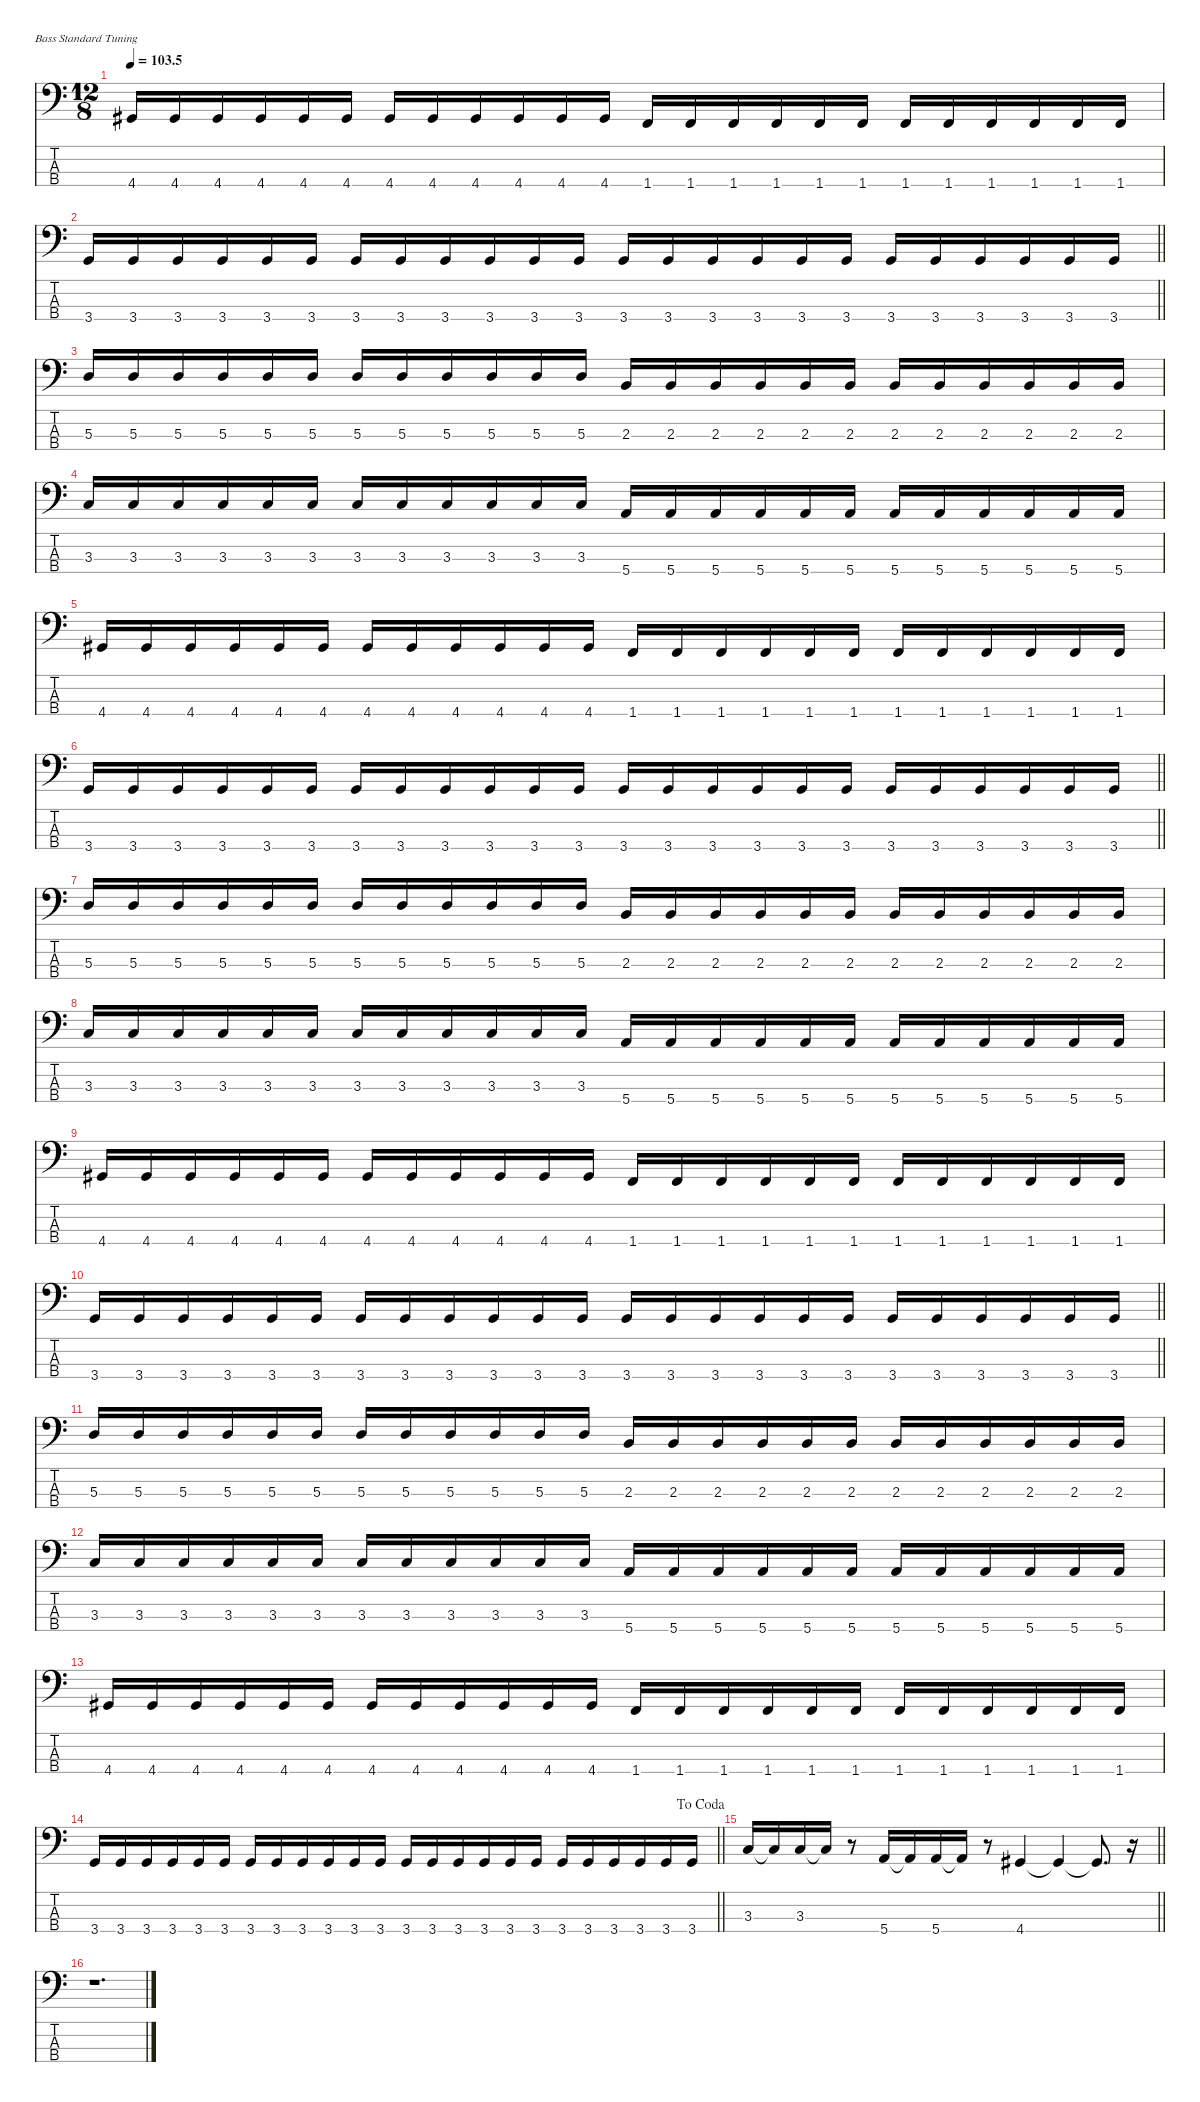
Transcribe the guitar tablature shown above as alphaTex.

\defaultSystemsLayout 4
\hideDynamics
\bracketExtendMode nobrackets
\singleTrackTrackNamePolicy hidden
\multiTrackTrackNamePolicy hidden
\firstSystemTrackNameMode fullname
\firstSystemTrackNameOrientation horizontal
\otherSystemsTrackNameOrientation horizontal
\track ("Bass" "el.bs.") {defaultSystemsLayout 4 instrument electricbassfinger}
\staff {score tabs}
\tuning (G2 D2 A1 E1)
\ts (12 8)
\tempo
103.5
\accidentals auto
\clef f4
\ottava regular
\simile none
\ks c
4.4{acc #}.16{dy f beam Up} 4.4{acc #}.16{beam Up} 4.4{acc #}.16{beam Up} 4.4{acc #}.16{beam Up} 4.4{acc #}.16{beam Up} 4.4{acc #}.16{beam Up} 4.4{acc #}.16{beam Up} 4.4{acc #}.16{beam Up} 4.4{acc #}.16{beam Up} 4.4{acc #}.16{beam Up} 4.4{acc #}.16{beam Up} 4.4{acc #}.16{beam Up} 1.4.16{beam Up} 1.4.16{beam Up} 1.4.16{beam Up} 1.4.16{beam Up} 1.4.16{beam Up} 1.4.16{beam Up} 1.4.16{beam Up} 1.4.16{beam Up} 1.4.16{beam Up} 1.4.16{beam Up} 1.4.16{beam Up} 1.4.16{beam Up} |
\barLineRight lightlight
3.4.16{beam Up} 3.4.16{beam Up} 3.4.16{beam Up} 3.4.16{beam Up} 3.4.16{beam Up} 3.4.16{beam Up} 3.4.16{beam Up} 3.4.16{beam Up} 3.4.16{beam Up} 3.4.16{beam Up} 3.4.16{beam Up} 3.4.16{beam Up} 3.4.16{beam Up} 3.4.16{beam Up} 3.4.16{beam Up} 3.4.16{beam Up} 3.4.16{beam Up} 3.4.16{beam Up} 3.4.16{beam Up} 3.4.16{beam Up} 3.4.16{beam Up} 3.4.16{beam Up} 3.4.16{beam Up} 3.4.16{beam Up} |
5.3.16{beam Up} 5.3.16{beam Up} 5.3.16{beam Up} 5.3.16{beam Up} 5.3.16{beam Up} 5.3.16{beam Up} 5.3.16{beam Up} 5.3.16{beam Up} 5.3.16{beam Up} 5.3.16{beam Up} 5.3.16{beam Up} 5.3.16{beam Up} 2.3.16{beam Up} 2.3.16{beam Up} 2.3.16{beam Up} 2.3.16{beam Up} 2.3.16{beam Up} 2.3.16{beam Up} 2.3.16{beam Up} 2.3.16{beam Up} 2.3.16{beam Up} 2.3.16{beam Up} 2.3.16{beam Up} 2.3.16{beam Up} |
3.3.16{beam Up} 3.3.16{beam Up} 3.3.16{beam Up} 3.3.16{beam Up} 3.3.16{beam Up} 3.3.16{beam Up} 3.3.16{beam Up} 3.3.16{beam Up} 3.3.16{beam Up} 3.3.16{beam Up} 3.3.16{beam Up} 3.3.16{beam Up} 5.4.16{beam Up} 5.4.16{beam Up} 5.4.16{beam Up} 5.4.16{beam Up} 5.4.16{beam Up} 5.4.16{beam Up} 5.4.16{beam Up} 5.4.16{beam Up} 5.4.16{beam Up} 5.4.16{beam Up} 5.4.16{beam Up} 5.4.16{beam Up} |
4.4{acc #}.16{beam Up} 4.4{acc #}.16{beam Up} 4.4{acc #}.16{beam Up} 4.4{acc #}.16{beam Up} 4.4{acc #}.16{beam Up} 4.4{acc #}.16{beam Up} 4.4{acc #}.16{beam Up} 4.4{acc #}.16{beam Up} 4.4{acc #}.16{beam Up} 4.4{acc #}.16{beam Up} 4.4{acc #}.16{beam Up} 4.4{acc #}.16{beam Up} 1.4.16{beam Up} 1.4.16{beam Up} 1.4.16{beam Up} 1.4.16{beam Up} 1.4.16{beam Up} 1.4.16{beam Up} 1.4.16{beam Up} 1.4.16{beam Up} 1.4.16{beam Up} 1.4.16{beam Up} 1.4.16{beam Up} 1.4.16{beam Up} |
\barLineRight lightlight
3.4.16{beam Up} 3.4.16{beam Up} 3.4.16{beam Up} 3.4.16{beam Up} 3.4.16{beam Up} 3.4.16{beam Up} 3.4.16{beam Up} 3.4.16{beam Up} 3.4.16{beam Up} 3.4.16{beam Up} 3.4.16{beam Up} 3.4.16{beam Up} 3.4.16{beam Up} 3.4.16{beam Up} 3.4.16{beam Up} 3.4.16{beam Up} 3.4.16{beam Up} 3.4.16{beam Up} 3.4.16{beam Up} 3.4.16{beam Up} 3.4.16{beam Up} 3.4.16{beam Up} 3.4.16{beam Up} 3.4.16{beam Up} |
5.3.16{beam Up} 5.3.16{beam Up} 5.3.16{beam Up} 5.3.16{beam Up} 5.3.16{beam Up} 5.3.16{beam Up} 5.3.16{beam Up} 5.3.16{beam Up} 5.3.16{beam Up} 5.3.16{beam Up} 5.3.16{beam Up} 5.3.16{beam Up} 2.3.16{beam Up} 2.3.16{beam Up} 2.3.16{beam Up} 2.3.16{beam Up} 2.3.16{beam Up} 2.3.16{beam Up} 2.3.16{beam Up} 2.3.16{beam Up} 2.3.16{beam Up} 2.3.16{beam Up} 2.3.16{beam Up} 2.3.16{beam Up} |
3.3.16{beam Up} 3.3.16{beam Up} 3.3.16{beam Up} 3.3.16{beam Up} 3.3.16{beam Up} 3.3.16{beam Up} 3.3.16{beam Up} 3.3.16{beam Up} 3.3.16{beam Up} 3.3.16{beam Up} 3.3.16{beam Up} 3.3.16{beam Up} 5.4.16{beam Up} 5.4.16{beam Up} 5.4.16{beam Up} 5.4.16{beam Up} 5.4.16{beam Up} 5.4.16{beam Up} 5.4.16{beam Up} 5.4.16{beam Up} 5.4.16{beam Up} 5.4.16{beam Up} 5.4.16{beam Up} 5.4.16{beam Up} |
4.4{acc #}.16{beam Up} 4.4{acc #}.16{beam Up} 4.4{acc #}.16{beam Up} 4.4{acc #}.16{beam Up} 4.4{acc #}.16{beam Up} 4.4{acc #}.16{beam Up} 4.4{acc #}.16{beam Up} 4.4{acc #}.16{beam Up} 4.4{acc #}.16{beam Up} 4.4{acc #}.16{beam Up} 4.4{acc #}.16{beam Up} 4.4{acc #}.16{beam Up} 1.4.16{beam Up} 1.4.16{beam Up} 1.4.16{beam Up} 1.4.16{beam Up} 1.4.16{beam Up} 1.4.16{beam Up} 1.4.16{beam Up} 1.4.16{beam Up} 1.4.16{beam Up} 1.4.16{beam Up} 1.4.16{beam Up} 1.4.16{beam Up} |
\barLineRight lightlight
3.4.16{beam Up} 3.4.16{beam Up} 3.4.16{beam Up} 3.4.16{beam Up} 3.4.16{beam Up} 3.4.16{beam Up} 3.4.16{beam Up} 3.4.16{beam Up} 3.4.16{beam Up} 3.4.16{beam Up} 3.4.16{beam Up} 3.4.16{beam Up} 3.4.16{beam Up} 3.4.16{beam Up} 3.4.16{beam Up} 3.4.16{beam Up} 3.4.16{beam Up} 3.4.16{beam Up} 3.4.16{beam Up} 3.4.16{beam Up} 3.4.16{beam Up} 3.4.16{beam Up} 3.4.16{beam Up} 3.4.16{beam Up} |
5.3.16{beam Up} 5.3.16{beam Up} 5.3.16{beam Up} 5.3.16{beam Up} 5.3.16{beam Up} 5.3.16{beam Up} 5.3.16{beam Up} 5.3.16{beam Up} 5.3.16{beam Up} 5.3.16{beam Up} 5.3.16{beam Up} 5.3.16{beam Up} 2.3.16{beam Up} 2.3.16{beam Up} 2.3.16{beam Up} 2.3.16{beam Up} 2.3.16{beam Up} 2.3.16{beam Up} 2.3.16{beam Up} 2.3.16{beam Up} 2.3.16{beam Up} 2.3.16{beam Up} 2.3.16{beam Up} 2.3.16{beam Up} |
3.3.16{beam Up} 3.3.16{beam Up} 3.3.16{beam Up} 3.3.16{beam Up} 3.3.16{beam Up} 3.3.16{beam Up} 3.3.16{beam Up} 3.3.16{beam Up} 3.3.16{beam Up} 3.3.16{beam Up} 3.3.16{beam Up} 3.3.16{beam Up} 5.4.16{beam Up} 5.4.16{beam Up} 5.4.16{beam Up} 5.4.16{beam Up} 5.4.16{beam Up} 5.4.16{beam Up} 5.4.16{beam Up} 5.4.16{beam Up} 5.4.16{beam Up} 5.4.16{beam Up} 5.4.16{beam Up} 5.4.16{beam Up} |
4.4{acc #}.16{beam Up} 4.4{acc #}.16{beam Up} 4.4{acc #}.16{beam Up} 4.4{acc #}.16{beam Up} 4.4{acc #}.16{beam Up} 4.4{acc #}.16{beam Up} 4.4{acc #}.16{beam Up} 4.4{acc #}.16{beam Up} 4.4{acc #}.16{beam Up} 4.4{acc #}.16{beam Up} 4.4{acc #}.16{beam Up} 4.4{acc #}.16{beam Up} 1.4.16{beam Up} 1.4.16{beam Up} 1.4.16{beam Up} 1.4.16{beam Up} 1.4.16{beam Up} 1.4.16{beam Up} 1.4.16{beam Up} 1.4.16{beam Up} 1.4.16{beam Up} 1.4.16{beam Up} 1.4.16{beam Up} 1.4.16{beam Up} |
\jump dacoda
\barLineRight lightlight
3.4.16{beam Up} 3.4.16{beam Up} 3.4.16{beam Up} 3.4.16{beam Up} 3.4.16{beam Up} 3.4.16{beam Up} 3.4.16{beam Up} 3.4.16{beam Up} 3.4.16{beam Up} 3.4.16{beam Up} 3.4.16{beam Up} 3.4.16{beam Up} 3.4.16{beam Up} 3.4.16{beam Up} 3.4.16{beam Up} 3.4.16{beam Up} 3.4.16{beam Up} 3.4.16{beam Up} 3.4.16{beam Up} 3.4.16{beam Up} 3.4.16{beam Up} 3.4.16{beam Up} 3.4.16{beam Up} 3.4.16{beam Up} |
\barLineRight lightlight
3.3.16{dy ff beam Up} 3.3{t}.16{dy f beam Up} 3.3.16{dy ff beam Up} 3.3{t}.16{dy f beam Up} r.8{beam Up} 5.4.16{beam Up} 5.4{t}.16{beam Up} 5.4.16{beam Up} 5.4{t}.16{beam Up} r.8{beam Up} 4.4{acc #}.4{dy ff beam Up} 4.4{t acc #}.4{dy f beam Up} 4.4{t acc #}.8{d beam Up} r.16{beam Up} |
r.1{d beam Down}
